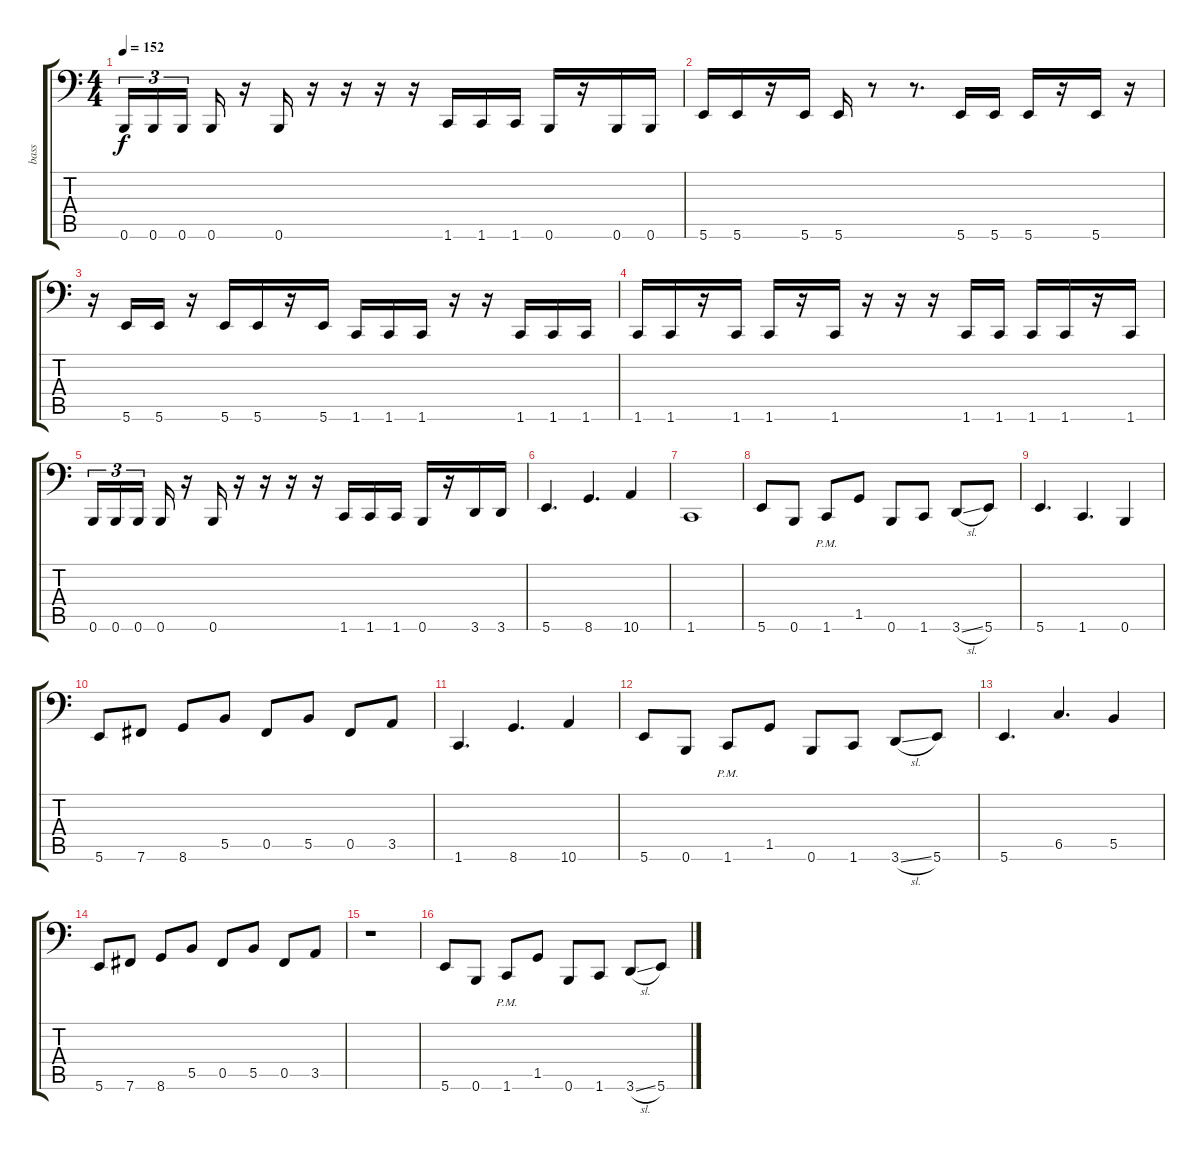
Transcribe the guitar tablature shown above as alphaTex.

\track ("bass" "bass") {instrument electricbasspick}
\staff {score tabs}
\tuning (Db3 Ab2 E2 B1 Gb1 B0) {hide}
\ts (4 4)
\tempo 152
\clef f4
\ks c
0.6.16{tu (3 2) dy f} 0.6.16{tu (3 2)} 0.6.16{tu (3 2) beam splitsecondary} 0.6.16 r.16 0.6.16 r.16 r.16 r.16 r.16 1.6.16 1.6.16 1.6.16 0.6.16 r.16 0.6.16 0.6.16 |
5.6.16 5.6.16 r.16 5.6.16 5.6.16 r.8 r.8{d} 5.6.16 5.6.16 5.6.16 r.16 5.6.16 r.16 |
r.16 5.6.16 5.6.16 r.16 5.6.16 5.6.16 r.16 5.6.16 1.6.16 1.6.16 1.6.16 r.16 r.16 1.6.16 1.6.16 1.6.16 |
1.6.16 1.6.16 r.16 1.6.16 1.6.16 r.16 1.6.16 r.16 r.16 r.16 1.6.16 1.6.16 1.6.16 1.6.16 r.16 1.6.16 |
0.6.16{tu (3 2)} 0.6.16{tu (3 2)} 0.6.16{tu (3 2) beam splitsecondary} 0.6.16 r.16 0.6.16 r.16 r.16 r.16 r.16 1.6.16 1.6.16 1.6.16 0.6.16 r.16 3.6.16 3.6.16 |
5.6.4{d} 8.6.4{d} 10.6.4 |
1.6.1 |
5.6.8 0.6.8 1.6{pm}.8 1.5.8 0.6.8 1.6.8 3.6{sl}.8 5.6.8 |
5.6.4{d} 1.6.4{d} 0.6.4 |
5.6.8 7.6.8 8.6.8 5.5.8 0.5.8 5.5.8 0.5.8 3.5.8 |
1.6.4{d} 8.6.4{d} 10.6.4 |
5.6.8 0.6.8 1.6{pm}.8 1.5.8 0.6.8 1.6.8 3.6{sl}.8 5.6.8 |
5.6.4{d} 6.5.4{d} 5.5.4 |
5.6.8 7.6.8 8.6.8 5.5.8 0.5.8 5.5.8 0.5.8 3.5.8 |
r.1 |
5.6.8 0.6.8 1.6{pm}.8 1.5.8 0.6.8 1.6.8 3.6{sl}.8 5.6.8
